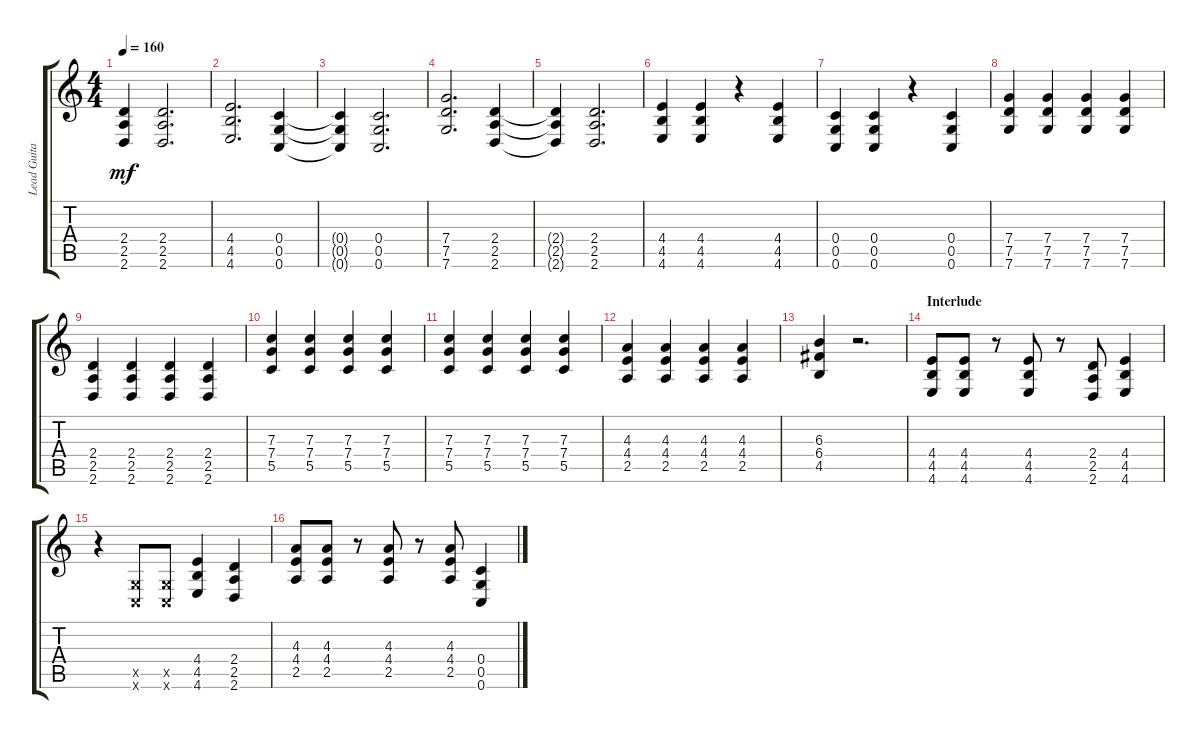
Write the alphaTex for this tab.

\track ("Lead Guitar" "Lead Guita") {instrument distortionguitar}
\staff {score tabs}
\tuning (D4 A3 F3 C3 G2 C2) {hide}
\ts (4 4)
\tempo 160
\clef g2
\ks c
(2.4{t} 2.5{t} 2.6{t}).4{dy mf} (2.4 2.5 2.6).2{d} |
(4.4 4.5 4.6).2{d} (0.4 0.5 0.6).4 |
(0.4{t} 0.5{t} 0.6{t}).4 (0.4 0.5 0.6).2{d} |
(7.4 7.5 7.6).2{d} (2.4 2.5 2.6).4 |
(2.4{t} 2.5{t} 2.6{t}).4 (2.4 2.5 2.6).2{d} |
(4.4 4.5 4.6).4 (4.4 4.5 4.6).4 r.4 (4.4 4.5 4.6).4 |
(0.4 0.5 0.6).4 (0.4 0.5 0.6).4 r.4 (0.4 0.5 0.6).4 |
(7.4 7.5 7.6).4 (7.4 7.5 7.6).4 (7.4 7.5 7.6).4 (7.4 7.5 7.6).4 |
(2.4 2.5 2.6).4 (2.4 2.5 2.6).4 (2.4 2.5 2.6).4 (2.4 2.5 2.6).4 |
(7.3 7.4 5.5).4 (7.3 7.4 5.5).4 (7.3 7.4 5.5).4 (7.3 7.4 5.5).4 |
(7.3 7.4 5.5).4 (7.3 7.4 5.5).4 (7.3 7.4 5.5).4 (7.3 7.4 5.5).4 |
(4.3 4.4 2.5).4 (4.3 4.4 2.5).4 (4.3 4.4 2.5).4 (4.3 4.4 2.5).4 |
(6.3 6.4 4.5).4 r.2{d} |
\section ("" "Interlude")
(4.4 4.5 4.6).8 (4.4 4.5 4.6).8 r.8 (4.4 4.5 4.6).8 r.8 (2.4 2.5 2.6).8 (4.4 4.5 4.6).4 |
r.4 (0.5{x} 0.6{x}).8 (0.5{x} 0.6{x}).8 (4.4 4.5 4.6).4 (2.4 2.5 2.6).4 |
(4.3 4.4 2.5).8 (4.3 4.4 2.5).8 r.8 (4.3 4.4 2.5).8 r.8 (4.3 4.4 2.5).8 (0.4 0.5 0.6).4
